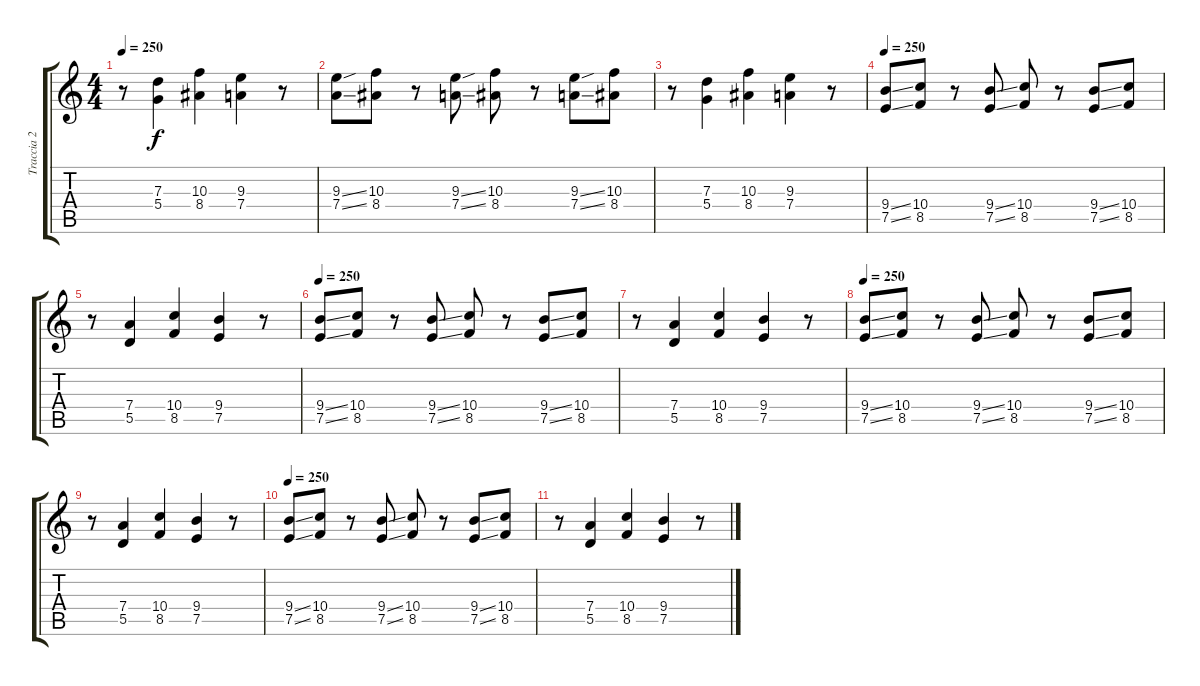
\track ("Traccia 2" "Traccia 2") {instrument distortionguitar}
\staff {score tabs}
\tuning (E4 B3 G3 D3 A2 E2) {hide}
\ts (4 4)
\tempo 250
\clef g2
\ks c
r.8{dy f} (7.3 5.4).4 (10.3 8.4).4 (9.3 7.4).4 r.8 |
(9.3{ss} 7.4{ss}).8 (10.3 8.4).8 r.8 (9.3{ss} 7.4{ss}).8 (10.3 8.4).8 r.8 (9.3{ss} 7.4{ss}).8 (10.3 8.4).8 |
r.8 (7.3 5.4).4 (10.3 8.4).4 (9.3 7.4).4 r.8 |
\tempo 250
(9.4{ss} 7.5{ss}).8 (10.4 8.5).8 r.8 (9.4{ss} 7.5{ss}).8 (10.4 8.5).8 r.8 (9.4{ss} 7.5{ss}).8 (10.4 8.5).8 |
r.8 (7.4 5.5).4 (10.4 8.5).4 (9.4 7.5).4 r.8 |
\tempo 250
(9.4{ss} 7.5{ss}).8 (10.4 8.5).8 r.8 (9.4{ss} 7.5{ss}).8 (10.4 8.5).8 r.8 (9.4{ss} 7.5{ss}).8 (10.4 8.5).8 |
r.8 (7.4 5.5).4 (10.4 8.5).4 (9.4 7.5).4 r.8 |
\tempo 250
(9.4{ss} 7.5{ss}).8 (10.4 8.5).8 r.8 (9.4{ss} 7.5{ss}).8 (10.4 8.5).8 r.8 (9.4{ss} 7.5{ss}).8 (10.4 8.5).8 |
r.8 (7.4 5.5).4 (10.4 8.5).4 (9.4 7.5).4 r.8 |
\tempo 250
(9.4{ss} 7.5{ss}).8 (10.4 8.5).8 r.8 (9.4{ss} 7.5{ss}).8 (10.4 8.5).8 r.8 (9.4{ss} 7.5{ss}).8 (10.4 8.5).8 |
r.8 (7.4 5.5).4 (10.4 8.5).4 (9.4 7.5).4 r.8
